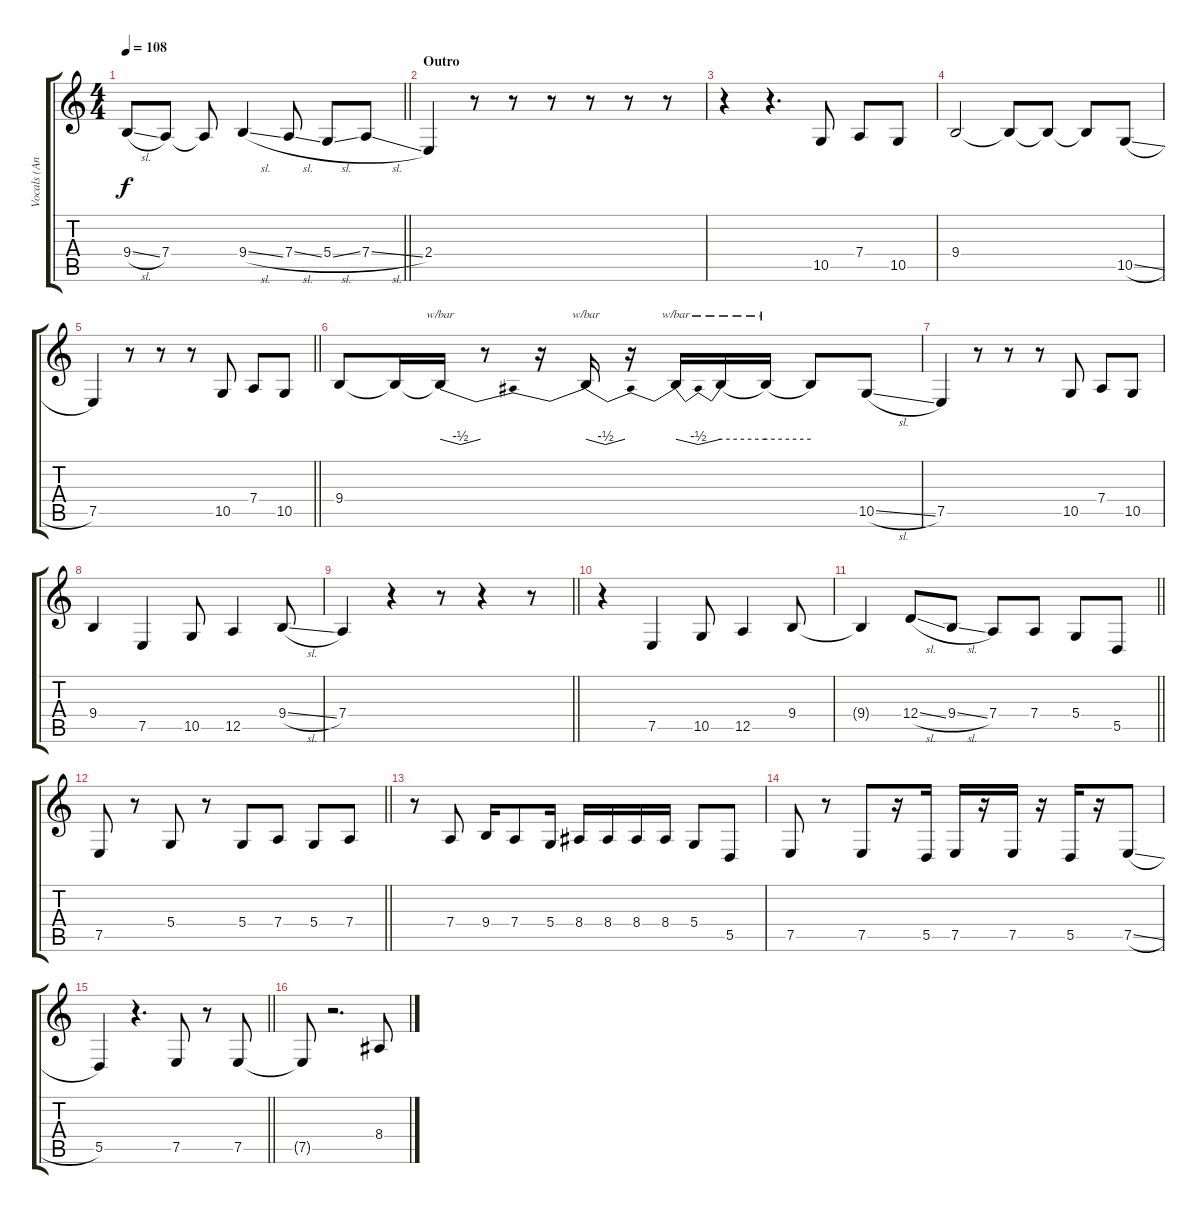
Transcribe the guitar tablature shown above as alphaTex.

\track ("Vocals (Anthony Kiedis)" "Vocals (An") {instrument oboe}
\staff {score tabs}
\tuning (E4 B3 G3 D3 A2 E2) {hide}
\ts (4 4)
\tempo 108
\clef g2
\barLineRight lightlight
\ks c
9.4{sl t}.8{dy f} 7.4.8 7.4{t}.8 9.4{sl}.4 7.4{sl}.8 5.4{sl}.8 7.4{sl}.8 |
\section ("" "Outro")
2.4.4 r.8 r.8 r.8 r.8 r.8 r.8 |
r.4 r.4{d} 10.5.8 7.4.8 10.5.8 |
9.4.2 9.4{t}.8 9.4{t}.8 9.4{t}.8 10.5{sl}.8 |
\barLineRight lightlight
7.5.4 r.8 r.8 r.8 10.5.8 7.4.8 10.5.8 |
9.4.8 9.4{t}.16 9.4{t}.16{tbe (dip default 0 0 30 -2 60 0)} r.8 r.16 9.4{t}.16{tbe (dip default 0 0 30 -2 60 0)} r.16 9.4{t}.16{tbe (dip default 0 0 30 -2 60 0)} 9.4{t}.16{tbe (hold default 0 0 60 0)} 9.4{t}.16{tbe (hold default 0 0 60 0)} 9.4{t}.8 10.5{sl}.8 |
7.5.4 r.8 r.8 r.8 10.5.8 7.4.8 10.5.8 |
9.4.4 7.5.4 10.5.8 12.5.4 9.4{sl}.8 |
\barLineRight lightlight
7.4.4 r.4 r.8 r.4 r.8 |
r.4 7.5.4 10.5.8 12.5.4 9.4.8 |
\barLineRight lightlight
9.4{t}.4 12.4{sl}.8 9.4{sl}.8 7.4.8 7.4.8 5.4.8 5.5.8 |
\barLineRight lightlight
7.5.8 r.8 5.4.8 r.8 5.4.8 7.4.8 5.4.8 7.4.8 |
r.8 7.4.8 9.4.16 7.4.8 5.4.16 8.4.16 8.4.16 8.4.16 8.4.16 5.4.8 5.5.8 |
7.5.8 r.8 7.5.8 r.16 5.5.16 7.5.16 r.16 7.5.16 r.16 5.5.16 r.16 7.5{sl}.8 |
\barLineRight lightlight
5.5.4 r.4{d} 7.5.8 r.8 7.5.8 |
7.5{t}.8 r.2{d} 8.4{sl}.8
